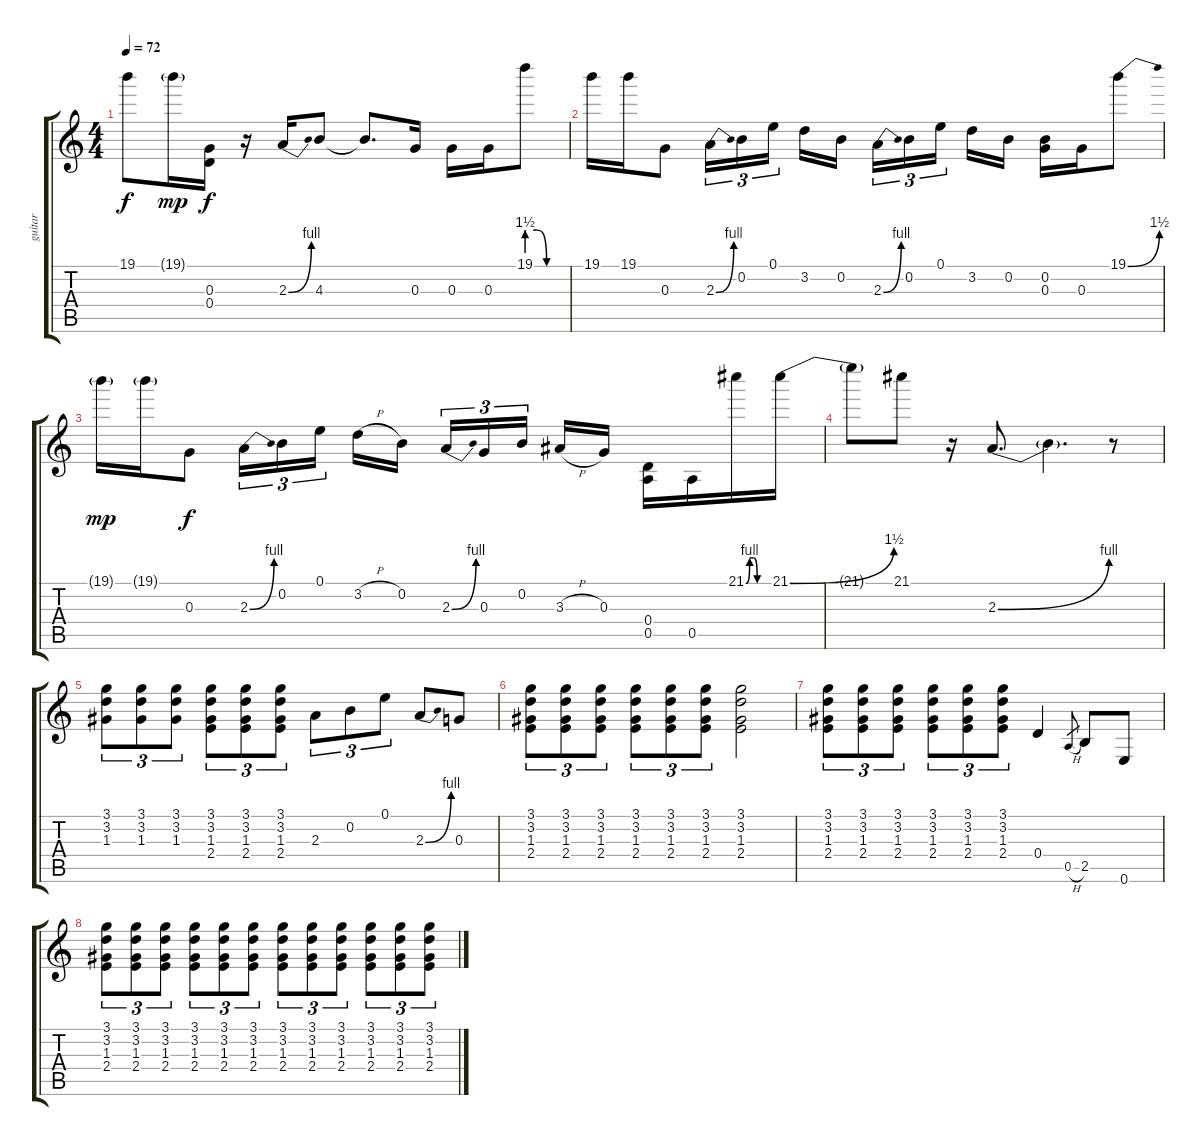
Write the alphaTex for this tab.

\track ("guitar" "guitar") {instrument distortionguitar}
\staff {score tabs}
\tuning (E4 B3 G3 D3 A2 E2) {hide}
\ts (4 4)
\tempo 72
\clef g2
\ks c
19.1{t}.8{dy f} 19.1{g}.16{dy mp} (0.3 0.4).16{dy f} r.16 2.3{be (bend 0 0 60 4)}.16 4.3.8 4.3{t}.8{d} 0.3.16 0.3.16 0.3.16 19.1{be (custom 0 6 15 6 30 0 60 0)}.8 |
19.1.16 19.1.16 0.3.8 2.3{be (bend 0 0 60 4)}.16{tu (3 2)} 0.2.16{tu (3 2)} 0.1.16{tu (3 2) beam splitsecondary} 3.2.16 0.2.16 2.3{be (bend 0 0 60 4)}.16{tu (3 2)} 0.2.16{tu (3 2)} 0.1.16{tu (3 2) beam splitsecondary} 3.2.16 0.2.16 (0.2 0.3).16 0.3.16 19.1{be (bend 0 0 60 6)}.8 |
19.1{g}.16{dy mp} 19.1{g}.16 0.3.8{dy f} 2.3{be (bend 0 0 60 4)}.16{tu (3 2)} 0.2.16{tu (3 2)} 0.1.16{tu (3 2) beam splitsecondary} 3.2{h}.16 0.2.16 2.3{be (bend 0 0 60 4)}.16{tu (3 2)} 0.3.16{tu (3 2)} 0.2.16{tu (3 2) beam splitsecondary} 3.3{h}.16 0.3.16 (0.4 0.5).16 0.5.16 21.1{be (custom 0 0 10 4 20 4 30 0 60 0)}.16 21.1{be (bend 0 0 60 6)}.16 |
21.1{t}.8 21.1.8 r.16 2.3{be (bend 0 0 60 4)}.8{d} 2.3{t}.4{d} r.8 |
(3.1 3.2 1.3).8{tu (3 2)} (3.1 3.2 1.3).8{tu (3 2)} (3.1 3.2 1.3).8{tu (3 2)} (3.1 3.2 1.3 2.4).8{tu (3 2)} (3.1 3.2 1.3 2.4).8{tu (3 2)} (3.1 3.2 1.3 2.4).8{tu (3 2)} 2.3.8{tu (3 2)} 0.2.8{tu (3 2)} 0.1.8{tu (3 2)} 2.3{be (bend 0 0 60 4)}.8 0.3.8 |
(3.1 3.2 1.3 2.4).8{tu (3 2)} (3.1 3.2 1.3 2.4).8{tu (3 2)} (3.1 3.2 1.3 2.4).8{tu (3 2)} (3.1 3.2 1.3 2.4).8{tu (3 2)} (3.1 3.2 1.3 2.4).8{tu (3 2)} (3.1 3.2 1.3 2.4).8{tu (3 2)} (3.1 3.2 1.3 2.4).2 |
(3.1 3.2 1.3 2.4).8{tu (3 2)} (3.1 3.2 1.3 2.4).8{tu (3 2)} (3.1 3.2 1.3 2.4).8{tu (3 2)} (3.1 3.2 1.3 2.4).8{tu (3 2)} (3.1 3.2 1.3 2.4).8{tu (3 2)} (3.1 3.2 1.3 2.4).8{tu (3 2)} 0.4.4 0.5{h}.8{gr} 2.5.8 0.6.8 |
(3.1 3.2 1.3 2.4).8{tu (3 2)} (3.1 3.2 1.3 2.4).8{tu (3 2)} (3.1 3.2 1.3 2.4).8{tu (3 2)} (3.1 3.2 1.3 2.4).8{tu (3 2)} (3.1 3.2 1.3 2.4).8{tu (3 2)} (3.1 3.2 1.3 2.4).8{tu (3 2)} (3.1 3.2 1.3 2.4).8{tu (3 2)} (3.1 3.2 1.3 2.4).8{tu (3 2)} (3.1 3.2 1.3 2.4).8{tu (3 2)} (3.1 3.2 1.3 2.4).8{tu (3 2)} (3.1 3.2 1.3 2.4).8{tu (3 2)} (3.1 3.2 1.3 2.4).8{tu (3 2)}
